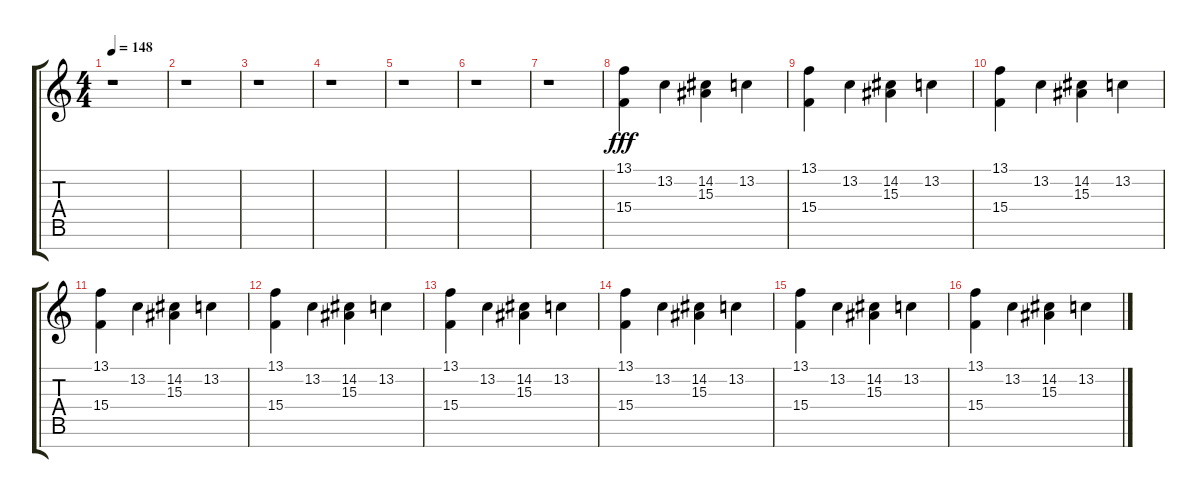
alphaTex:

\track "" {instrument vibraphone}
\staff {score tabs}
\tuning (E4 B3 G3 D3 A2 E2 B1) {hide}
\ts (4 4)
\tempo 148
\clef g2
\ks c
r.1{dy fff} |
r.1 |
r.1 |
r.1 |
r.1 |
r.1 |
r.1 |
(13.1 15.4).4 13.2.4 (14.2 15.3).4 13.2.4 |
(13.1 15.4).4 13.2.4 (14.2 15.3).4 13.2.4 |
(13.1 15.4).4 13.2.4 (14.2 15.3).4 13.2.4 |
(13.1 15.4).4 13.2.4 (14.2 15.3).4 13.2.4 |
(13.1 15.4).4 13.2.4 (14.2 15.3).4 13.2.4 |
(13.1 15.4).4 13.2.4 (14.2 15.3).4 13.2.4 |
(13.1 15.4).4 13.2.4 (14.2 15.3).4 13.2.4 |
(13.1 15.4).4 13.2.4 (14.2 15.3).4 13.2.4 |
(13.1 15.4).4 13.2.4 (14.2 15.3).4 13.2.4
